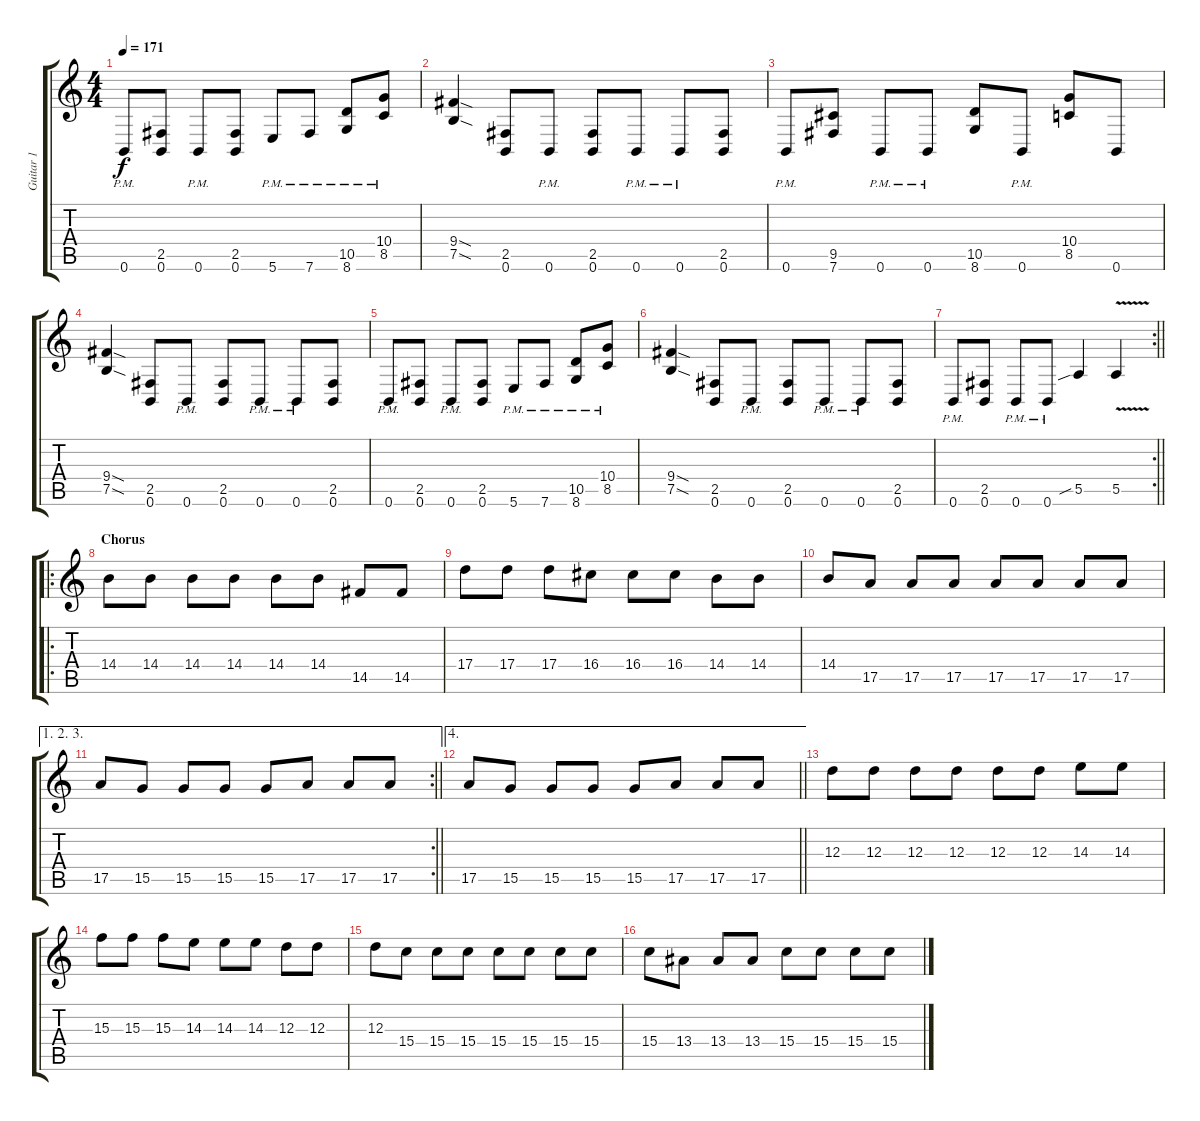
\track ("Guitar 1" "Guitar 1") {instrument distortionguitar}
\staff {score tabs}
\tuning (B3 Gb3 D3 A2 E2 B1) {hide}
\ts (4 4)
\tempo 171
\clef g2
\ks c
0.6{pm}.8{dy f} (2.5 0.6).8 0.6{pm}.8 (2.5 0.6).8 5.6{pm}.8 7.6{pm}.8 (10.5{pm} 8.6{pm}).8 (10.4{pm} 8.5{pm}).8 |
(9.4{sod} 7.5{sod}).4 (2.5 0.6).8 0.6{pm}.8 (2.5 0.6).8 0.6{pm}.8 0.6{pm}.8 (2.5 0.6).8 |
0.6{pm}.8 (9.5 7.6).8 0.6{pm}.8 0.6{pm}.8 (10.5 8.6).8 0.6{pm}.8 (10.4 8.5).8 0.6.8 |
(9.4{sod} 7.5{sod}).4 (2.5 0.6).8 0.6{pm}.8 (2.5 0.6).8 0.6{pm}.8 0.6{pm}.8 (2.5 0.6).8 |
0.6{pm}.8 (2.5 0.6).8 0.6{pm}.8 (2.5 0.6).8 5.6{pm}.8 7.6{pm}.8 (10.5{pm} 8.6{pm}).8 (10.4{pm} 8.5{pm}).8 |
(9.4{sod} 7.5{sod}).4 (2.5 0.6).8 0.6{pm}.8 (2.5 0.6).8 0.6{pm}.8 0.6{pm}.8 (2.5 0.6).8 |
\rc 2
\barLineRight lightlight
0.6{pm}.8 (2.5 0.6).8 0.6{pm}.8 0.6{pm}.8 5.5{sib}.4 5.5{v}.4 |
\ro
\section ("" "Chorus")
14.4.8 14.4.8 14.4.8 14.4.8 14.4.8 14.4.8 14.5.8 14.5.8 |
17.4.8 17.4.8 17.4.8 16.4.8 16.4.8 16.4.8 14.4.8 14.4.8 |
14.4.8 17.5.8 17.5.8 17.5.8 17.5.8 17.5.8 17.5.8 17.5.8 |
\ae (1 2 3)
\rc 2
\barLineRight lightlight
17.5.8 15.5.8 15.5.8 15.5.8 15.5.8 17.5.8 17.5.8 17.5.8 |
\ae 4
\barLineRight lightlight
17.5.8 15.5.8 15.5.8 15.5.8 15.5.8 17.5.8 17.5.8 17.5.8 |
\section ("" "")
12.3.8{volume 11} 12.3.8 12.3.8 12.3.8 12.3.8 12.3.8 14.3.8 14.3.8 |
15.3.8 15.3.8 15.3.8 14.3.8 14.3.8 14.3.8 12.3.8 12.3.8 |
12.3.8 15.4.8 15.4.8 15.4.8 15.4.8 15.4.8 15.4.8 15.4.8 |
15.4.8 13.4.8 13.4.8 13.4.8 15.4.8 15.4.8 15.4.8 15.4.8
